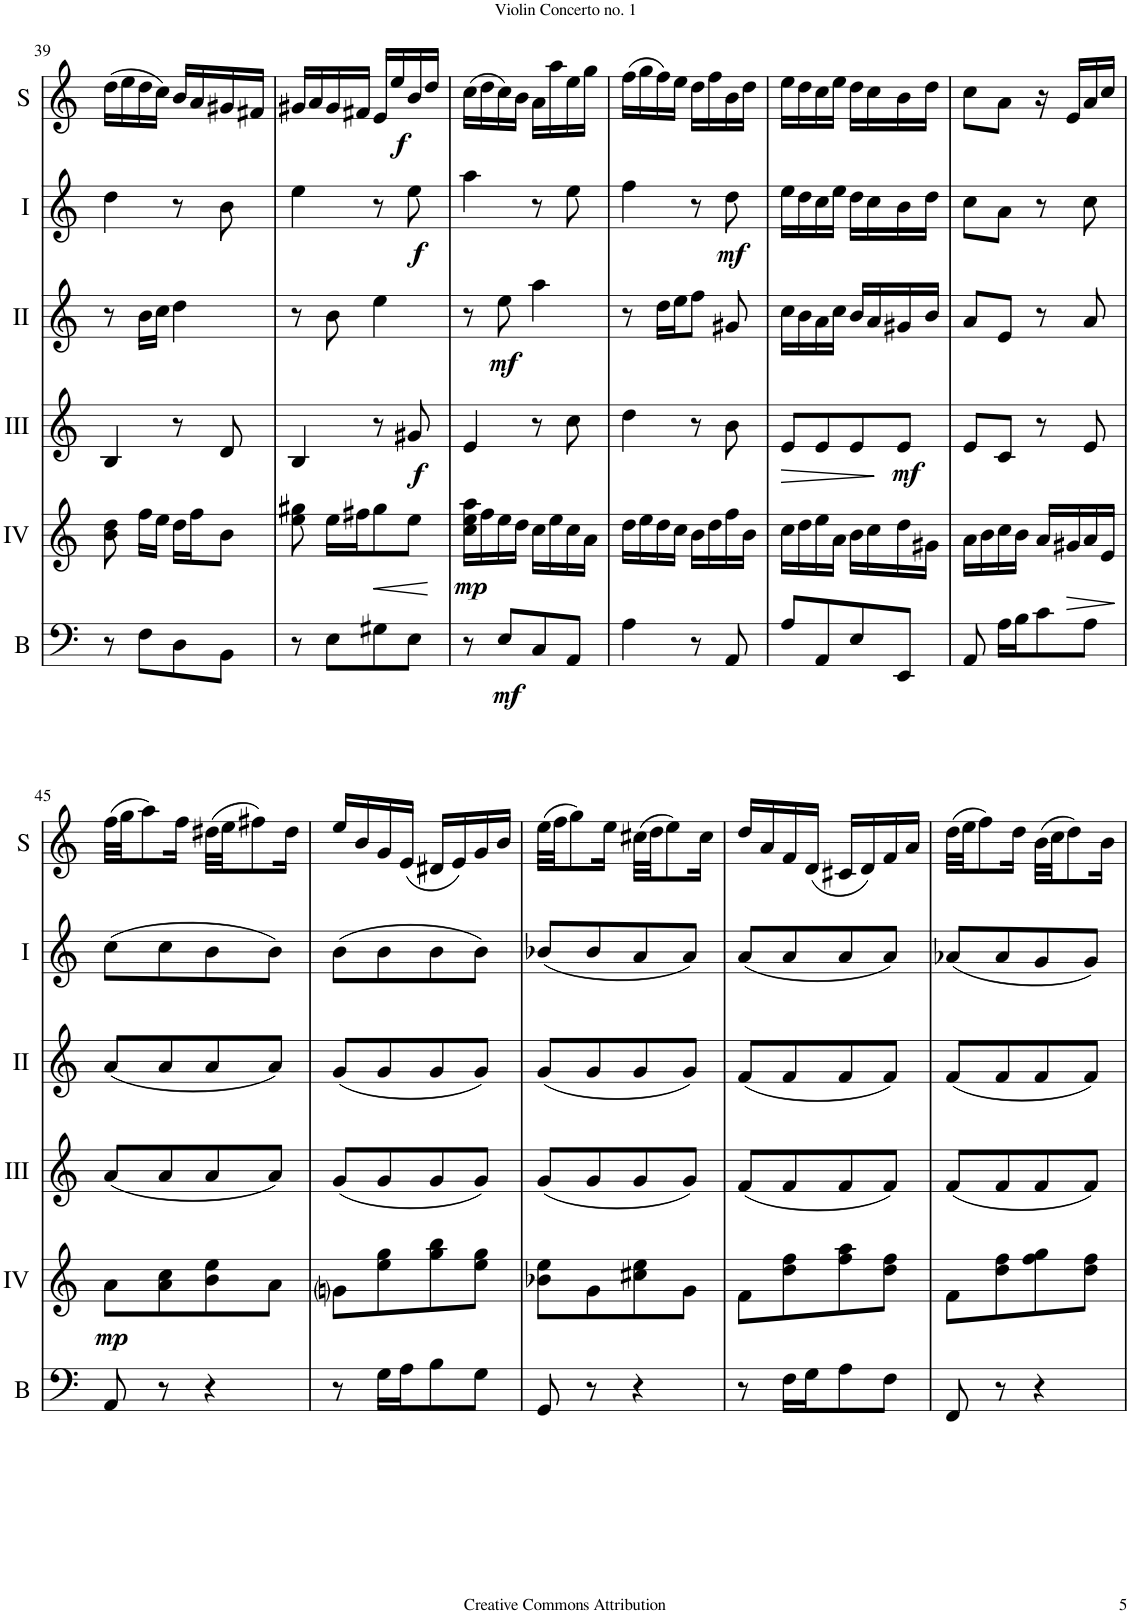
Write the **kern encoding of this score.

**kern	**dynam	**kern	**dynam	**kern	**dynam	**kern	**dynam	**kern	**dynam	**kern	**dynam
*part6	*part6	*part5	*part5	*part4	*part4	*part3	*part3	*part2	*part2	*part1	*part1
*staff6	*staff6	*staff5	*staff5	*staff4	*staff4	*staff3	*staff3	*staff2	*staff2	*staff1	*staff1
*I"Bass	*	*I"Acc. 4	*	*I"Acc. 3	*	*I"Acc. 2	*	*I"Acc. 1	*	*I"Solo	*
*I'B	*	*	*	*	*	*	*	*	*	*I'S	*
!!LO:PB:g=z
*clefF4	*	*clefG2	*	*clefG2	*	*clefG2	*	*clefG2	*	*clefG2	*
*Trd7c12	*	*Trd7c12	*	*	*	*	*	*	*	*	*
*k[]	*	*k[]	*	*k[]	*	*k[]	*	*k[]	*	*k[]	*
*M2/4	*	*M2/4	*	*M2/4	*	*M2/4	*	*M2/4	*	*M2/4	*
=39	=39	=39	=39	=39	=39	=39	=39	=39	=39	=39	=39
8r	.	8b\ 8dd\	.	4B/	.	8r	.	4dd\	.	(16dd\LL	.
.	.	.	.	.	.	.	.	.	.	16ee\	.
8F\L	.	16ff\LL	.	.	.	16b\LL	.	.	.	16dd\	.
.	.	16ee\JJ	.	.	.	16cc\JJ	.	.	.	16cc\JJ)	.
8D\	.	16dd\LL	.	8r	.	4dd\	.	8r	.	16b/LL	.
.	.	16ff\J	.	.	.	.	.	.	.	16a/	.
8BB\J	.	8b\J	.	8d/	.	.	.	8b\	.	16g#X/	.
.	.	.	.	.	.	.	.	.	.	16f#X/JJ	.
=40	=40	=40	=40	=40	=40	=40	=40	=40	=40	=40	=40
8r	.	8ee\ 8gg#X\	.	4B/	.	8r	.	4ee\	.	16g#X/LL	.
.	.	.	.	.	.	.	.	.	.	16a/	.
8E\L	.	16ee\LL	.	.	.	8b\	.	.	.	16g#/	.
.	.	16ff#X\J	.	.	.	.	.	.	.	16f#X/JJ	.
!	!	!	!LO:HP:b	!	!	!	!	!	!	!	!
8G#X\	.	8gg#\	<	8r	.	4ee\	.	8r	.	16e/LL	.
!	!	!	!	!	!	!	!	!	!	!	!LO:DY:b
.	.	.	.	.	.	.	.	.	.	16ee/	f
!	!	!	!	!	!LO:DY:b	!	!	!	!LO:DY:b	!	!
8E\J	.	8ee\J	.	8g#X/	f	.	.	8ee\	f	16b/	.
.	.	.	.	.	.	.	.	.	.	16dd/JJ	.
.	.	.	[	.	.	.	.	.	.	.	.
=41	=41	=41	=41	=41	=41	=41	=41	=41	=41	=41	=41
!	!	!	!LO:DY:b	!	!	!	!	!	!	!	!
8r	.	16cc\ 16ee\ 16aa\LL	mp	4e/	.	8r	.	4aa\	.	(16cc\LL	.
.	.	16ff\	.	.	.	.	.	.	.	16dd\	.
!	!LO:DY:b	!	!	!	!	!	!LO:DY:b	!	!	!	!
8E/L	mf	16ee\	.	.	.	8ee\	mf	.	.	16cc\)	.
.	.	16dd\JJ	.	.	.	.	.	.	.	16b\JJ	.
8C/	.	16cc\LL	.	8r	.	4aa\	.	8r	.	16a\LL	.
.	.	16ee\	.	.	.	.	.	.	.	16aa\	.
8AA/J	.	16cc\	.	8cc\	.	.	.	8ee\	.	16ee\	.
.	.	16a\JJ	.	.	.	.	.	.	.	16gg\JJ	.
=42	=42	=42	=42	=42	=42	=42	=42	=42	=42	=42	=42
4A\	.	16dd\LL	.	4dd\	.	8r	.	4ff\	.	(16ff\LL	.
.	.	16ee\	.	.	.	.	.	.	.	16gg\	.
.	.	16dd\	.	.	.	16dd\LL	.	.	.	16ff\)	.
.	.	16cc\JJ	.	.	.	16ee\J	.	.	.	16ee\JJ	.
8r	.	16b\LL	.	8r	.	8ff\J	.	8r	.	16dd\LL	.
.	.	16dd\	.	.	.	.	.	.	.	16ff\	.
!	!	!	!	!	!	!	!	!	!LO:DY:b	!	!
8AA/	.	16ff\	.	8b\	.	8g#X/	.	8dd\	mf	16b\	.
.	.	16b\JJ	.	.	.	.	.	.	.	16dd\JJ	.
=43	=43	=43	=43	=43	=43	=43	=43	=43	=43	=43	=43
!	!	!	!	!	!LO:HP:b	!	!	!	!	!	!
8A/L	.	16cc\LL	.	8e/L	>	16cc\LL	.	16ee\LL	.	16ee\LL	.
.	.	16dd\	.	.	.	16b\	.	16dd\	.	16dd\	.
8AA/	.	16ee\	.	8e/	.	16a\	.	16cc\	.	16cc\	.
.	.	16a\JJ	.	.	.	16cc\JJ	.	16ee\JJ	.	16ee\JJ	.
8E/	.	16b\LL	.	8e/	.	16b/LL	.	16dd\LL	.	16dd\LL	.
.	.	16cc\	.	.	.	16a/	.	16cc\	.	16cc\	.
!	!	!	!	!	!LO:DY:n=1:b	!	!	!	!	!	!
8EE/J	.	16dd\	.	8e/J	] mf	16g#X/	.	16b\	.	16b\	.
.	.	16g#X\JJ	.	.	.	16b/JJ	.	16dd\JJ	.	16dd\JJ	.
=44	=44	=44	=44	=44	=44	=44	=44	=44	=44	=44	=44
8AA/	.	16a\LL	.	8e/L	.	8a/L	.	8cc\L	.	8cc\L	.
.	.	16b\	.	.	.	.	.	.	.	.	.
16A\LL	.	16cc\	.	8c/J	.	8e/J	.	8a\J	.	8a\J	.
16B\J	.	16b\JJ	.	.	.	.	.	.	.	.	.
8c\	.	16a/LL	.	8r	.	8r	.	8r	.	16r	.
!	!	!	!LO:HP:b	!	!	!	!	!	!	!	!
.	.	16g#X/	>	.	.	.	.	.	.	16e/LL	.
8A\J	.	16a/	.	8e/	.	8a/	.	8cc\	.	16a/	.
.	.	16e/JJ	.	.	.	.	.	.	.	16cc/JJ	.
.	.	.	]	.	.	.	.	.	.	.	.
!!LO:LB:g=z
=45	=45	=45	=45	=45	=45	=45	=45	=45	=45	=45	=45
!	!	!	!LO:DY:b	!	!	!	!	!	!	!	!
8AA/	.	8a\L	mp	(8a/L	.	(8a/L	.	(8cc\L	.	(32ff\LLL	.
.	.	.	.	.	.	.	.	.	.	32gg\JJ	.
.	.	.	.	.	.	.	.	.	.	8aa\)	.
8r	.	8a\ 8cc\	.	8a/	.	8a/	.	8cc\	.	.	.
.	.	.	.	.	.	.	.	.	.	16ff\Jk	.
4r	.	8b\ 8ee\	.	8a/	.	8a/	.	8b\	.	(32dd#X\LLL	.
.	.	.	.	.	.	.	.	.	.	32ee\JJ	.
.	.	.	.	.	.	.	.	.	.	8ff#X\)	.
.	.	8a\J	.	8a/J)	.	8a/J)	.	8b\J)	.	.	.
.	.	.	.	.	.	.	.	.	.	16dd#\Jk	.
=46	=46	=46	=46	=46	=46	=46	=46	=46	=46	=46	=46
8r	.	8gni\L	.	(8g/L	.	(8g/L	.	(8b\L	.	16ee/LL	.
.	.	.	.	.	.	.	.	.	.	16b/	.
16G\LL	.	8ee\ 8gg\	.	8g/	.	8g/	.	8b\	.	16g/	.
16A\J	.	.	.	.	.	.	.	.	.	(16e/JJ	.
8B\	.	8gg\ 8bb\	.	8g/	.	8g/	.	8b\	.	16d#X/LL	.
.	.	.	.	.	.	.	.	.	.	16e/)	.
8G\J	.	8ee\ 8gg\J	.	8g/J)	.	8g/J)	.	8b\J)	.	16g/	.
.	.	.	.	.	.	.	.	.	.	16b/JJ	.
=47	=47	=47	=47	=47	=47	=47	=47	=47	=47	=47	=47
8GG/	.	8b-X\ 8ee\L	.	(8g/L	.	(8g/L	.	(8b-X/L	.	(32ee\LLL	.
.	.	.	.	.	.	.	.	.	.	32ff\JJ	.
.	.	.	.	.	.	.	.	.	.	8gg\)	.
8r	.	8g\	.	8g/	.	8g/	.	8b-/	.	.	.
.	.	.	.	.	.	.	.	.	.	16ee\Jk	.
4r	.	8cc#X\ 8ee\	.	8g/	.	8g/	.	8a/	.	(32cc#X\LLL	.
.	.	.	.	.	.	.	.	.	.	32dd\JJ	.
.	.	.	.	.	.	.	.	.	.	8ee\)	.
.	.	8g\J	.	8g/J)	.	8g/J)	.	8a/J)	.	.	.
.	.	.	.	.	.	.	.	.	.	16cc#\Jk	.
=48	=48	=48	=48	=48	=48	=48	=48	=48	=48	=48	=48
8r	.	8f\L	.	(8f/L	.	(8f/L	.	(8a/L	.	16dd/LL	.
.	.	.	.	.	.	.	.	.	.	16a/	.
16F\LL	.	8dd\ 8ff\	.	8f/	.	8f/	.	8a/	.	16f/	.
16G\J	.	.	.	.	.	.	.	.	.	(16d/JJ	.
8A\	.	8ff\ 8aa\	.	8f/	.	8f/	.	8a/	.	16c#X/LL	.
.	.	.	.	.	.	.	.	.	.	16d/)	.
8F\J	.	8dd\ 8ff\J	.	8f/J)	.	8f/J)	.	8a/J)	.	16f/	.
.	.	.	.	.	.	.	.	.	.	16a/JJ	.
=49	=49	=49	=49	=49	=49	=49	=49	=49	=49	=49	=49
8FF/	.	8f\L	.	(8f/L	.	(8f/L	.	(8a-X/L	.	(32dd\LLL	.
.	.	.	.	.	.	.	.	.	.	32ee\JJ	.
.	.	.	.	.	.	.	.	.	.	8ff\)	.
8r	.	8dd\ 8ff\	.	8f/	.	8f/	.	8a-/	.	.	.
.	.	.	.	.	.	.	.	.	.	16dd\Jk	.
4r	.	8ff\ 8gg\	.	8f/	.	8f/	.	8g/	.	(32b\LLL	.
.	.	.	.	.	.	.	.	.	.	32cc\JJ	.
.	.	.	.	.	.	.	.	.	.	8dd\)	.
.	.	8dd\ 8ff\J	.	8f/J)	.	8f/J)	.	8g/J)	.	.	.
.	.	.	.	.	.	.	.	.	.	16b\Jk	.
=	=	=	=	=	=	=	=	=	=	=	=
*-	*-	*-	*-	*-	*-	*-	*-	*-	*-	*-	*-
